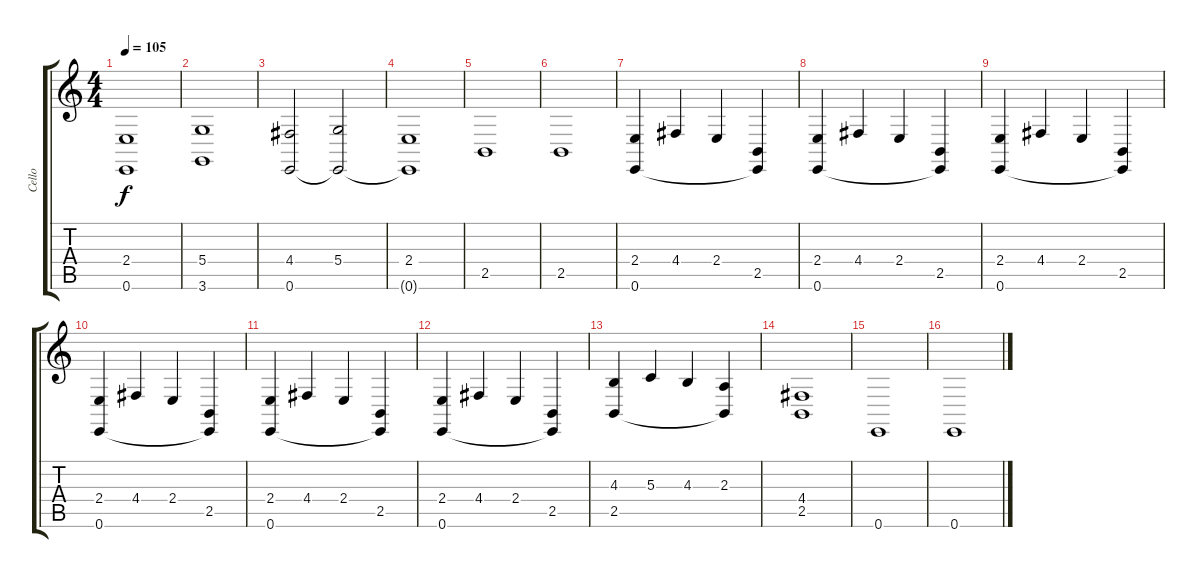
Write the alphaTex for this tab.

\track ("Cello" "Cello") {instrument cello}
\staff {score tabs}
\tuning (E4 B3 G3 D3 A2 E2) {hide}
\ts (4 4)
\tempo 105
\clef g2
\ks c
(2.4 0.6).1{dy f instrument cello} |
(5.4 3.6).1 |
(4.4 0.6).2 (5.4 0.6{t}).2 |
(2.4 0.6{t}).1 |
2.5.1 |
2.5.1 |
(2.4 0.6).4 4.4.4 2.4.4 (2.5 0.6{t}).4 |
(2.4 0.6).4 4.4.4 2.4.4 (2.5 0.6{t}).4 |
(2.4 0.6).4 4.4.4 2.4.4 (2.5 0.6{t}).4 |
(2.4 0.6).4 4.4.4 2.4.4 (2.5 0.6{t}).4 |
(2.4 0.6).4 4.4.4 2.4.4 (2.5 0.6{t}).4 |
(2.4 0.6).4 4.4.4 2.4.4 (2.5 0.6{t}).4 |
(4.3 2.5).4 5.3.4 4.3.4 (2.3 2.5{t}).4 |
(4.4 2.5).1 |
0.6.1 |
0.6.1
